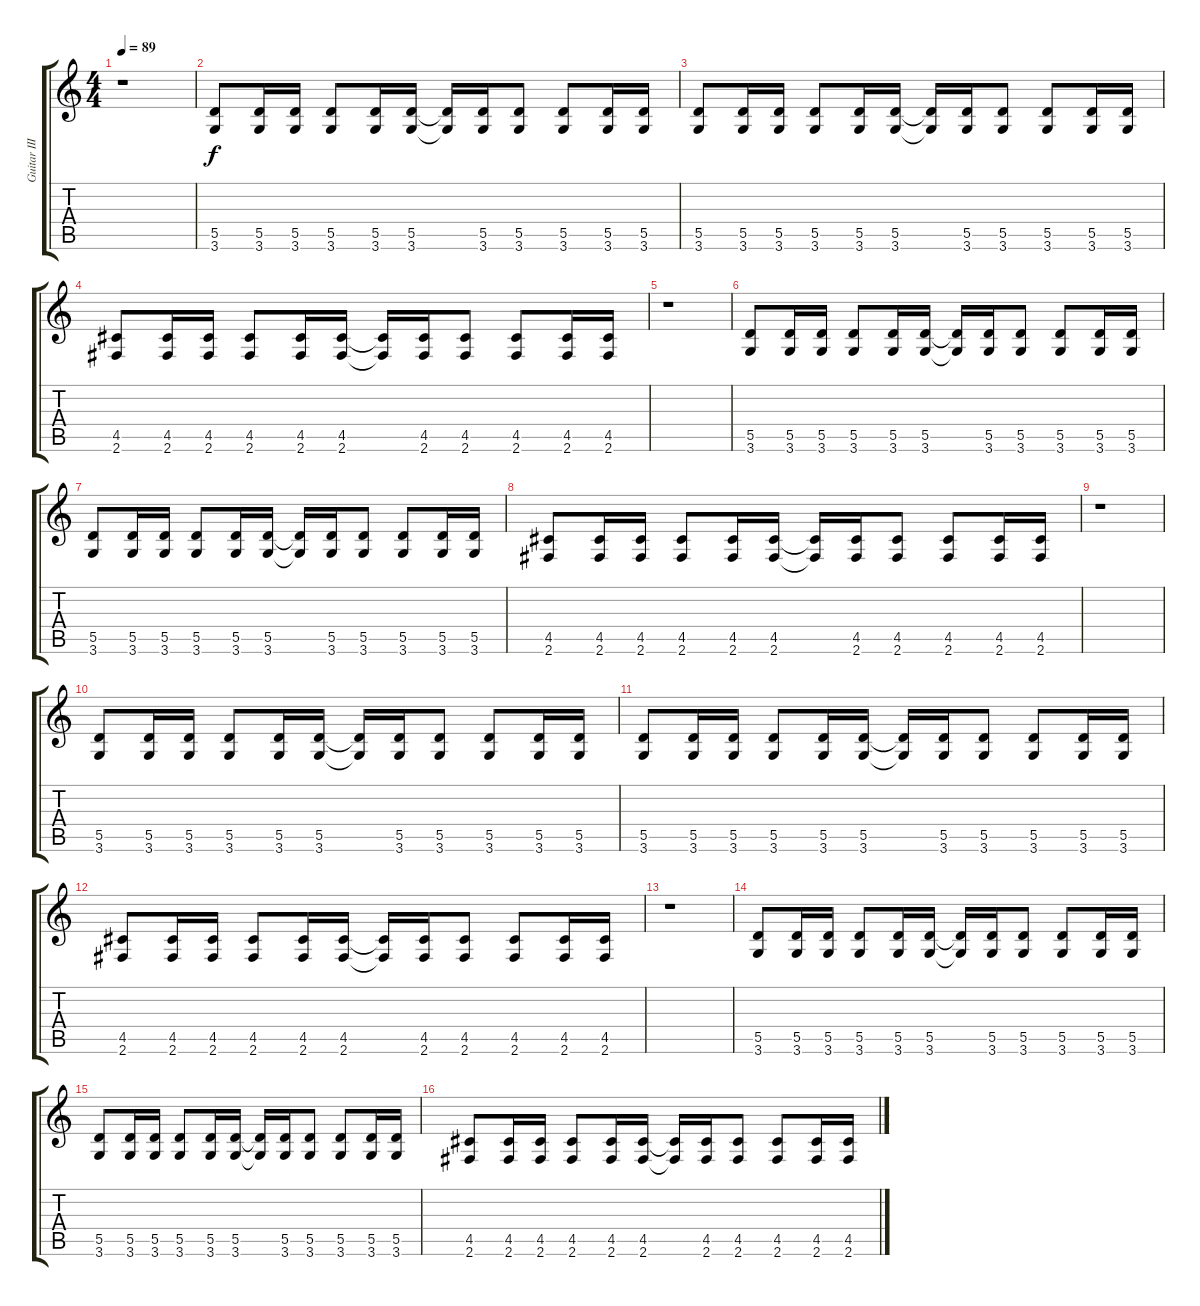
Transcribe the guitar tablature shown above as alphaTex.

\track ("Guitar III" "Guitar III") {instrument distortionguitar}
\staff {score tabs}
\tuning (E4 B3 G3 D3 A2 E2) {hide}
\ts (4 4)
\tempo 89
\clef g2
\ks c
r.1{dy f} |
(5.5 3.6).8 (5.5 3.6).16 (5.5 3.6).16 (5.5 3.6).8 (5.5 3.6).16 (5.5 3.6).16 (5.5{t} 3.6{t}).16 (5.5 3.6).16 (5.5 3.6).8 (5.5 3.6).8 (5.5 3.6).16 (5.5 3.6).16 |
(5.5 3.6).8 (5.5 3.6).16 (5.5 3.6).16 (5.5 3.6).8 (5.5 3.6).16 (5.5 3.6).16 (5.5{t} 3.6{t}).16 (5.5 3.6).16 (5.5 3.6).8 (5.5 3.6).8 (5.5 3.6).16 (5.5 3.6).16 |
(4.5 2.6).8 (4.5 2.6).16 (4.5 2.6).16 (4.5 2.6).8 (4.5 2.6).16 (4.5 2.6).16 (4.5{t} 2.6{t}).16 (4.5 2.6).16 (4.5 2.6).8 (4.5 2.6).8 (4.5 2.6).16 (4.5 2.6).16 |
r.1 |
(5.5 3.6).8 (5.5 3.6).16 (5.5 3.6).16 (5.5 3.6).8 (5.5 3.6).16 (5.5 3.6).16 (5.5{t} 3.6{t}).16 (5.5 3.6).16 (5.5 3.6).8 (5.5 3.6).8 (5.5 3.6).16 (5.5 3.6).16 |
(5.5 3.6).8 (5.5 3.6).16 (5.5 3.6).16 (5.5 3.6).8 (5.5 3.6).16 (5.5 3.6).16 (5.5{t} 3.6{t}).16 (5.5 3.6).16 (5.5 3.6).8 (5.5 3.6).8 (5.5 3.6).16 (5.5 3.6).16 |
(4.5 2.6).8 (4.5 2.6).16 (4.5 2.6).16 (4.5 2.6).8 (4.5 2.6).16 (4.5 2.6).16 (4.5{t} 2.6{t}).16 (4.5 2.6).16 (4.5 2.6).8 (4.5 2.6).8 (4.5 2.6).16 (4.5 2.6).16 |
r.1 |
(5.5 3.6).8 (5.5 3.6).16 (5.5 3.6).16 (5.5 3.6).8 (5.5 3.6).16 (5.5 3.6).16 (5.5{t} 3.6{t}).16 (5.5 3.6).16 (5.5 3.6).8 (5.5 3.6).8 (5.5 3.6).16 (5.5 3.6).16 |
(5.5 3.6).8 (5.5 3.6).16 (5.5 3.6).16 (5.5 3.6).8 (5.5 3.6).16 (5.5 3.6).16 (5.5{t} 3.6{t}).16 (5.5 3.6).16 (5.5 3.6).8 (5.5 3.6).8 (5.5 3.6).16 (5.5 3.6).16 |
(4.5 2.6).8 (4.5 2.6).16 (4.5 2.6).16 (4.5 2.6).8 (4.5 2.6).16 (4.5 2.6).16 (4.5{t} 2.6{t}).16 (4.5 2.6).16 (4.5 2.6).8 (4.5 2.6).8 (4.5 2.6).16 (4.5 2.6).16 |
r.1 |
(5.5 3.6).8 (5.5 3.6).16 (5.5 3.6).16 (5.5 3.6).8 (5.5 3.6).16 (5.5 3.6).16 (5.5{t} 3.6{t}).16 (5.5 3.6).16 (5.5 3.6).8 (5.5 3.6).8 (5.5 3.6).16 (5.5 3.6).16 |
(5.5 3.6).8 (5.5 3.6).16 (5.5 3.6).16 (5.5 3.6).8 (5.5 3.6).16 (5.5 3.6).16 (5.5{t} 3.6{t}).16 (5.5 3.6).16 (5.5 3.6).8 (5.5 3.6).8 (5.5 3.6).16 (5.5 3.6).16 |
(4.5 2.6).8 (4.5 2.6).16 (4.5 2.6).16 (4.5 2.6).8 (4.5 2.6).16 (4.5 2.6).16 (4.5{t} 2.6{t}).16 (4.5 2.6).16 (4.5 2.6).8 (4.5 2.6).8 (4.5 2.6).16 (4.5 2.6).16
